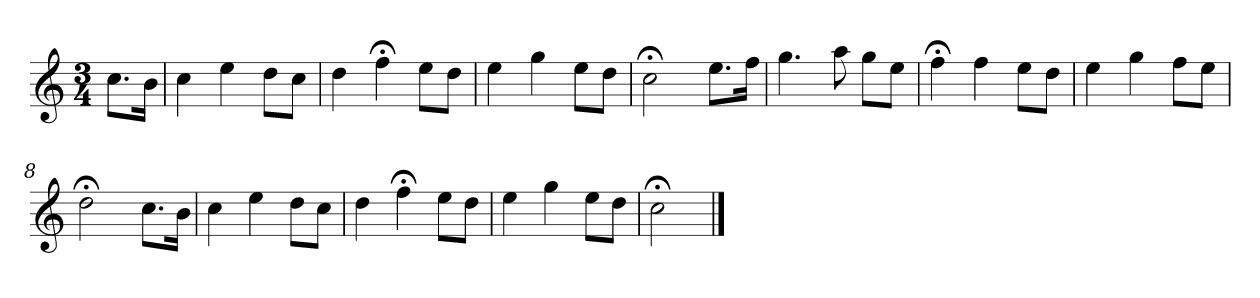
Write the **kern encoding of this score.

**kern
*part1
*staff1
*k[]
*C:
*M3/4
*MM120
=
8.ccL
16bJk
=1
4cc
4ee
8ddL
8ccJ
=2
4dd
4ff;<
8eeL
8ddJ
=3
4ee
4gg
8eeL
8ddJ
=4
2cc;<
8.eeL
16ffJk
=5
4.gg
8aa
8ggL
8eeJ
=6
4ff;<
4ff
8eeL
8ddJ
=7
4ee
4gg
8ffL
8eeJ
=8
2dd;<
8.ccL
16bJk
=9
4cc
4ee
8ddL
8ccJ
=10
4dd
4ff;<
8eeL
8ddJ
=11
4ee
4gg
8eeL
8ddJ
=12
2cc;<
==
*-
